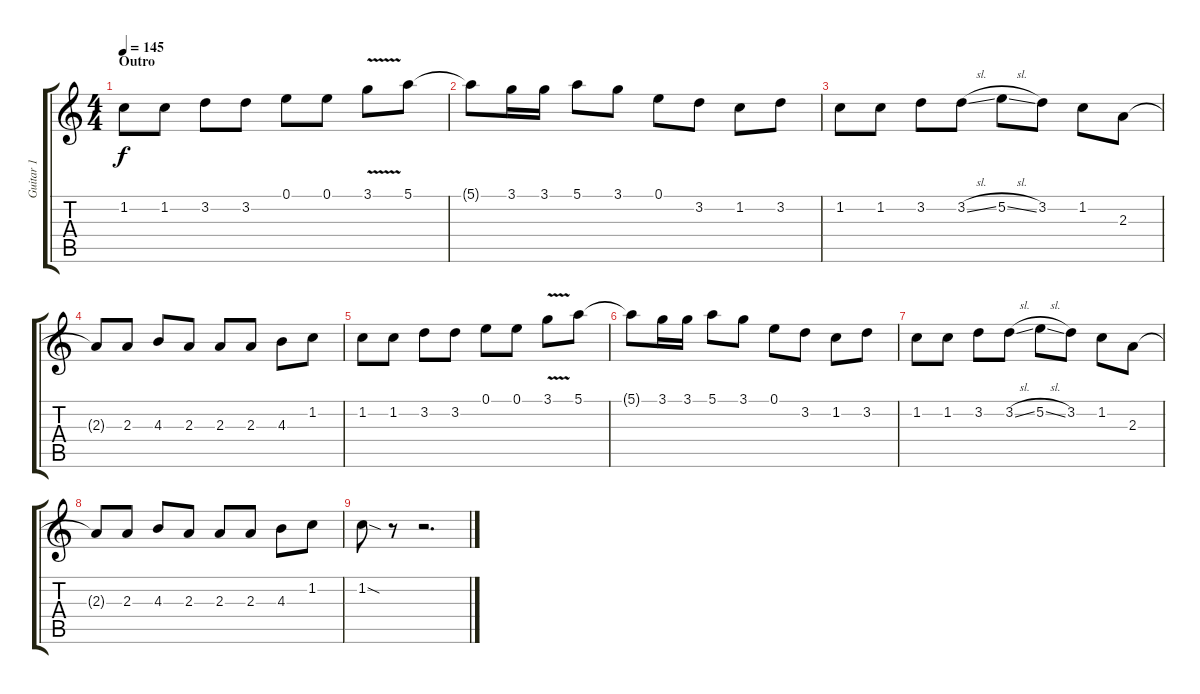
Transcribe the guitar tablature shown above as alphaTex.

\track ("Guitar 1" "Guitar 1") {instrument overdrivenguitar}
\staff {score tabs}
\tuning (E4 B3 G3 D3 A2 E2) {hide}
\ts (4 4)
\section ("" "Outro")
\tempo 145
\clef g2
\ks c
1.2.8{dy f} 1.2.8 3.2.8 3.2.8 0.1.8 0.1.8 3.1{v}.8 5.1.8 |
5.1{t}.8 3.1.16 3.1.16 5.1.8 3.1.8 0.1.8 3.2.8 1.2.8 3.2.8 |
1.2.8 1.2.8 3.2.8 3.2{sl}.8 5.2{sl}.8 3.2.8 1.2.8 2.3.8 |
2.3{t}.8 2.3.8 4.3.8 2.3.8 2.3.8 2.3.8 4.3.8 1.2.8 |
1.2.8 1.2.8 3.2.8 3.2.8 0.1.8 0.1.8 3.1{v}.8 5.1.8 |
5.1{t}.8 3.1.16 3.1.16 5.1.8 3.1.8 0.1.8 3.2.8 1.2.8 3.2.8 |
1.2.8 1.2.8 3.2.8 3.2{sl}.8 5.2{sl}.8 3.2.8 1.2.8 2.3.8 |
2.3{t}.8 2.3.8 4.3.8 2.3.8 2.3.8 2.3.8 4.3.8 1.2.8 |
1.2{sod}.8 r.8 r.2{d}
